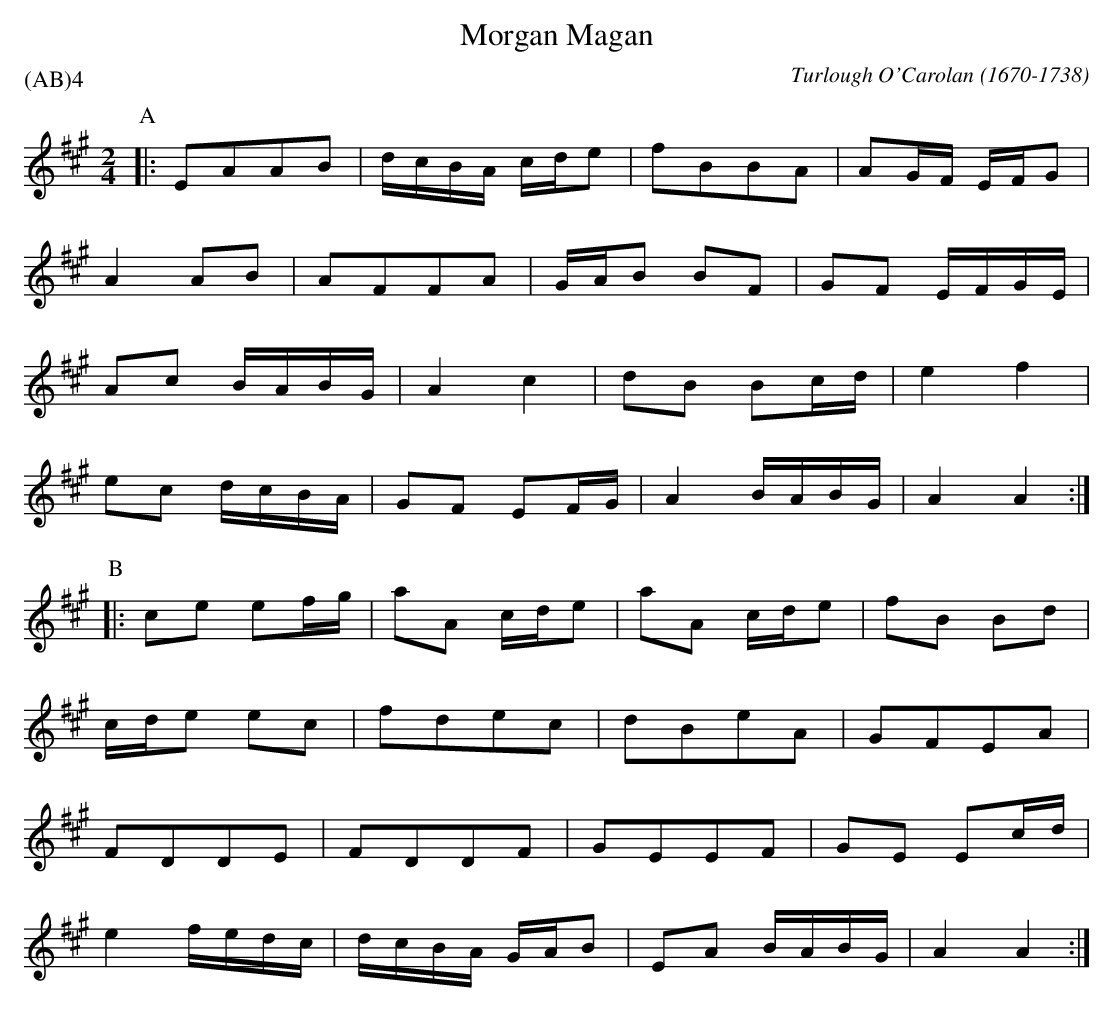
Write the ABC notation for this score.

X:1
T:Morgan Magan
P:(AB)4
C:Turlough O'Carolan (1670-1738)
M:2/4
L:1/16
K:A
P:A
|: E2A2A2B2     |  dcBA cde2  |      f2B2B2A2  |  A2GF EFG2  |
A4A2B2          |A2F2F2A2     |   GAB2 B2F2    |  G2F2 EFGE  |
A2c2 BABG       |A4c4         |   d2B2 B2cd|e4f4             |
e2c2 dcBA       |  G2F2 E2FG  |   A4BABG       |   A4A4     :|
P:B
|:  c2e2 e2fg   | a2A2 cde2   |   a2A2 cde2    |   f2B2 B2d2|
cde2 e2c2       |f2d2e2c2     | d2B2e2A2       |   G2F2E2A2  |
F2D2D2E2        |  F2D2D2F2   |  G2E2E2F2      |   G2E2 E2cd |
e4fedc          |  dcBA GAB2  |  E2A2 BABG     |   A4A4     :|
